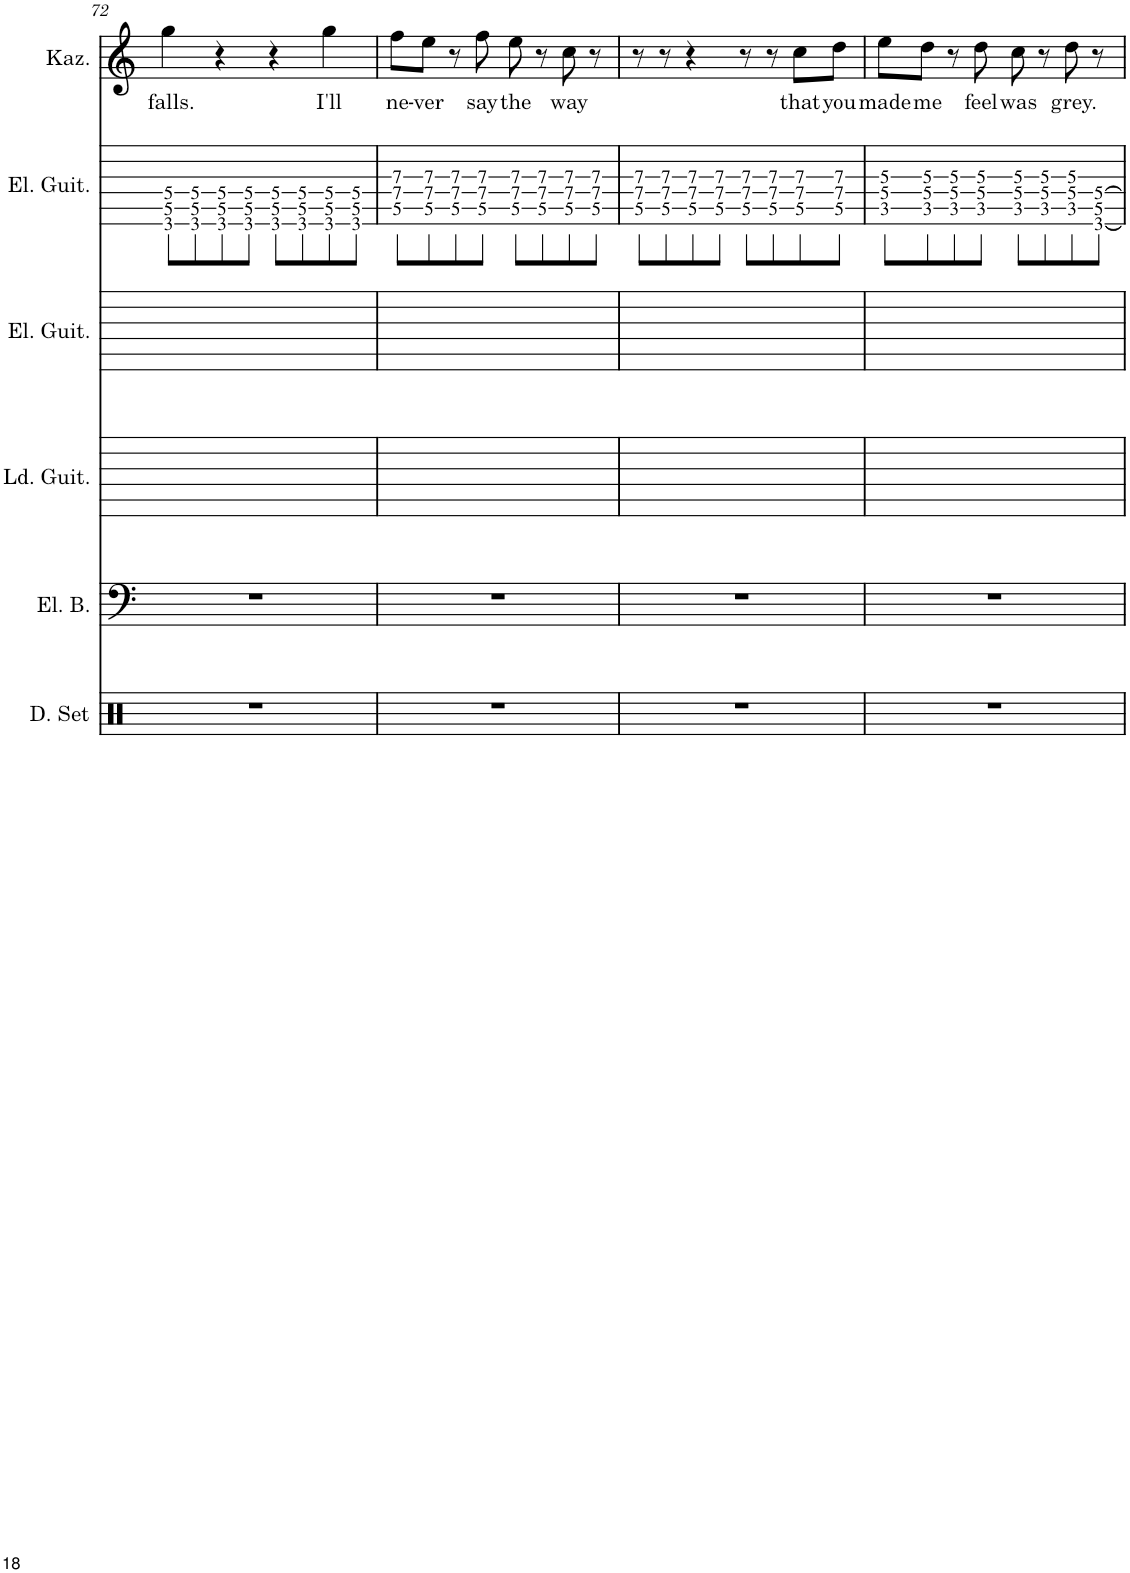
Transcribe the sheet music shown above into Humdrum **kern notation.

**kern	**kern	**kern	**kern	**kern	**kern	**text
*part6	*part5	*part4	*part3	*part2	*part1	*part1
*staff6	*staff5	*staff4	*staff3	*staff2	*staff1	*staff1
*I"Drumset	*I"Electric Bass	*I"Lead Guitar	*I"Electric Guitar	*I"Electric Guitar	*I"Kazoo	*
*I'D. Set	*I'El. B.	*I'Ld. Guit.	*I'El. Guit.	*I'El. Guit.	*I'Kaz.	*
!!LO:PB:g=z
*clefX	*clefF4	*	*	*	*clefG2	*
*	*Trd7c12	*	*	*	*	*
*k[]	*k[]	*k[]	*k[]	*k[]	*k[]	*
*M4/4	*M4/4	*M4/4	*M4/4	*M4/4	*M4/4	*
=72	=72	=72	=72	=72	=72	=72
!	!	!	!	!	!	!LO:LY:b
1r	1r	1r	1r	8GG\ 8D\ 8G\L	4gg\	falls.
.	.	.	.	8GG\ 8D\ 8G\	.	.
.	.	.	.	8GG\ 8D\ 8G\	4r	.
.	.	.	.	8GG\ 8D\ 8G\J	.	.
.	.	.	.	8GG\ 8D\ 8G\L	4r	.
.	.	.	.	8GG\ 8D\ 8G\	.	.
!	!	!	!	!	!	!LO:LY:b
.	.	.	.	8GG\ 8D\ 8G\	4gg\	I'll
.	.	.	.	8GG\ 8D\ 8G\J	.	.
=73	=73	=73	=73	=73	=73	=73
!	!	!	!	!	!	!LO:LY:b
1r	1r	1r	1r	8D\ 8A\ 8d\L	8ff\L	ne-
!	!	!	!	!	!	!LO:LY:b
.	.	.	.	8D\ 8A\ 8d\	8ee\J	-ver
.	.	.	.	8D\ 8A\ 8d\	8r	.
!	!	!	!	!	!	!LO:LY:b
.	.	.	.	8D\ 8A\ 8d\J	8ff\	say
!	!	!	!	!	!	!LO:LY:b
.	.	.	.	8D\ 8A\ 8d\L	8ee\	the
.	.	.	.	8D\ 8A\ 8d\	8r	.
!	!	!	!	!	!	!LO:LY:b
.	.	.	.	8D\ 8A\ 8d\	8cc\	way
.	.	.	.	8D\ 8A\ 8d\J	8r	.
=74	=74	=74	=74	=74	=74	=74
1r	1r	1r	1r	8D\ 8A\ 8d\L	8r	.
.	.	.	.	8D\ 8A\ 8d\	8r	.
.	.	.	.	8D\ 8A\ 8d\	4r	.
.	.	.	.	8D\ 8A\ 8d\J	.	.
.	.	.	.	8D\ 8A\ 8d\L	8r	.
.	.	.	.	8D\ 8A\ 8d\	8r	.
!	!	!	!	!	!	!LO:LY:b
.	.	.	.	8D\ 8A\ 8d\	8cc\L	that
!	!	!	!	!	!	!LO:LY:b
.	.	.	.	8D\ 8A\ 8d\J	8dd\J	you
=75	=75	=75	=75	=75	=75	=75
!	!	!	!	!	!	!LO:LY:b
1r	1r	1r	1r	8C\ 8G\ 8c\L	8ee\L	made
!	!	!	!	!	!	!LO:LY:b
.	.	.	.	8C\ 8G\ 8c\	8dd\J	me
.	.	.	.	8C\ 8G\ 8c\	8r	.
!	!	!	!	!	!	!LO:LY:b
.	.	.	.	8C\ 8G\ 8c\J	8dd\	feel
!	!	!	!	!	!	!LO:LY:b
.	.	.	.	8C\ 8G\ 8c\L	8cc\	was
.	.	.	.	8C\ 8G\ 8c\	8r	.
!	!	!	!	!	!	!LO:LY:b
.	.	.	.	8C\ 8G\ 8c\	8dd\	grey.
.	.	.	.	[8GG\ 8D\ [8G\J	8r	.
=	=	=	=	=	=	=
*-	*-	*-	*-	*-	*-	*-
